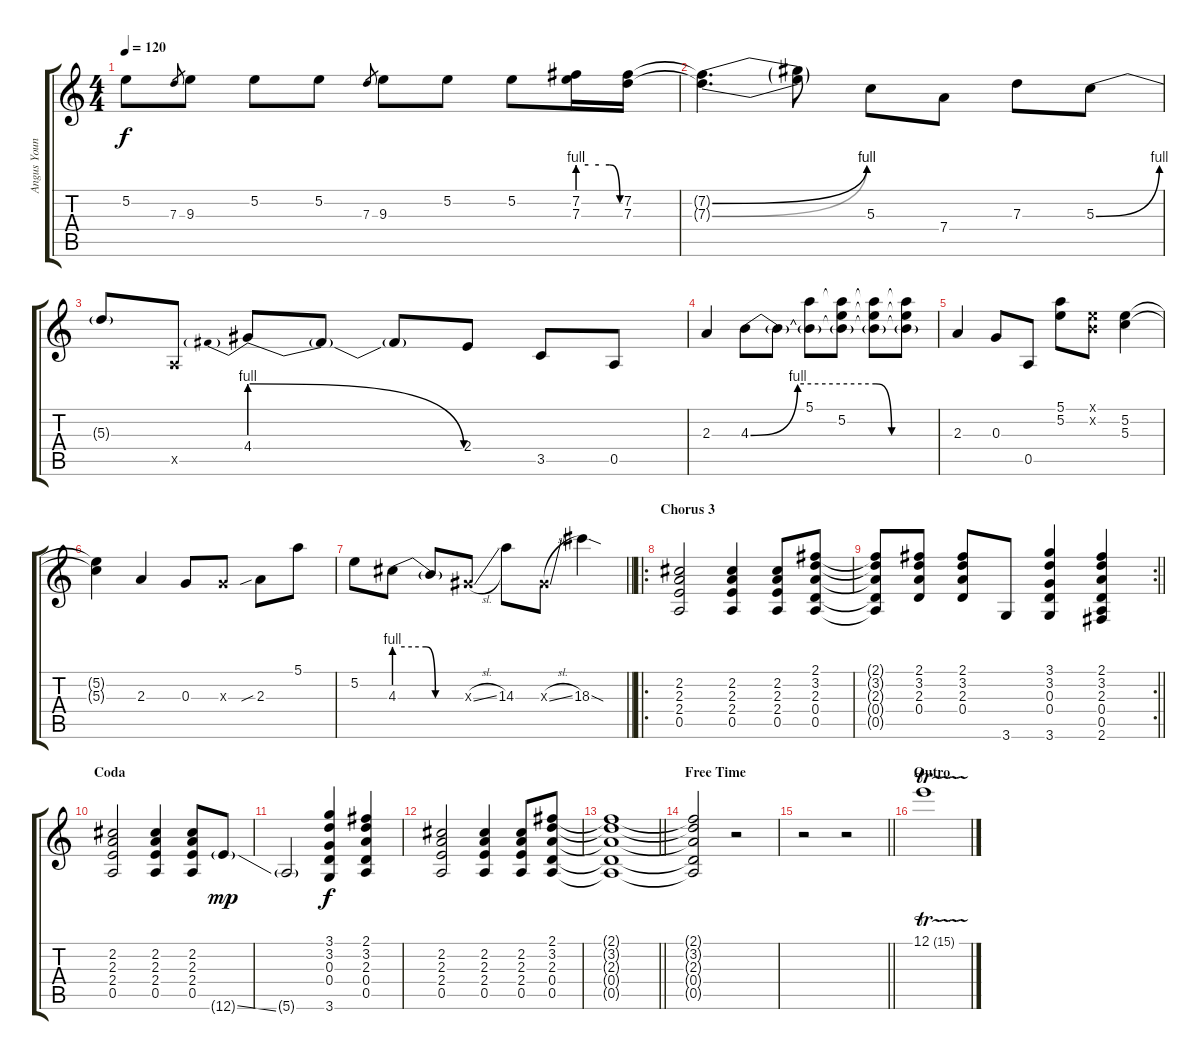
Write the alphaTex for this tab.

\track ("Angus Young" "Angus Youn") {instrument distortionguitar bank 5}
\staff {score tabs}
\tuning (E4 B3 G3 D3 A2 E2) {hide}
\ts (4 4)
\tempo 120
\clef g2
\ks c
5.2.8{dy f} 7.3.8{gr} 9.3.8 5.2.8 5.2.8 7.3.8{gr} 9.3.8 5.2.8 5.2.8 (7.2 7.3{be (custom 0 4 15 4 30 4 45 4 60 0)}).16 (7.2 7.3).16 |
(7.2{be (bend 0 0 60 4) t} 7.3{be (bend 0 0 60 4) t}).4{d} (7.2{t} 7.3{t}).8 5.3.8 7.4.8 7.3.8 5.3{be (bend 0 0 60 4)}.8 |
5.3{t}.8 0.5{x}.8 4.4{be (prebendrelease 0 4 60 0)}.8 4.4{t}.8 4.4{t}.8 2.4.8 3.5.8 0.5.8 |
2.3.4 4.3{be (custom 0 0 15 4 40 4 45 0 60 0)}.8 4.3{t}.8 (5.1 4.3{t}).8 (5.1{t} 5.2 4.3{t}).8 (5.1{t} 5.2{t} 4.3{t}).8 (5.1{t} 5.2{t} 4.3{t}).8 |
2.3.4 0.3.8 0.5.8 (5.1 5.2).8 (0.1{x} 0.2{x}).8 (5.2 5.3).4 |
(5.2{t} 5.3{t}).4 2.3.4 0.3.8 0.3{x}.8 2.3{sib}.8 5.1.8 |
\barLineRight lightlight
5.2.8 4.3{be (custom 0 4 15 4 27 4 35 0 60 0)}.8 4.3{t}.8 1.3{sl x}.8 14.3.8 1.3{sl x}.8 18.3{sod}.4 |
\ro
\section ("" "Chorus 3")
(2.2 2.3 2.4 0.5).2 (2.2 2.3 2.4 0.5).4 (2.2 2.3 2.4 0.5).8 (2.1 3.2 2.3 0.4 0.5).8 |
\rc 2
\barLineRight lightlight
(2.1{t} 3.2{t} 2.3{t} 0.4{t} 0.5{t}).8 (2.1 3.2 2.3 0.4).8 (2.1 3.2 2.3 0.4).8 3.6.8 (3.1 3.2 0.3 0.4 3.6).4 (2.1 3.2 2.3 0.4 0.5 2.6).4 |
\section ("" "Coda")
(2.2 2.3 2.4 0.5).2 (2.2 2.3 2.4 0.5).4 (2.2 2.3 2.4 0.5).8 12.6{ss g}.8{dy mp} |
5.6{g}.2 (3.1 3.2 0.3 0.4 3.6).4{dy f} (2.1 3.2 2.3 0.4 0.5).4 |
(2.2 2.3 2.4 0.5).2 (2.2 2.3 2.4 0.5).4 (2.2 2.3 2.4 0.5).8 (2.1 3.2 2.3 0.4 0.5).8 |
\barLineRight lightlight
(2.1{t} 3.2{t} 2.3{t} 0.4{t} 0.5{t}).1 |
\section ("" "Free Time")
(2.1{t} 3.2{t} 2.3{t} 0.4{t} 0.5{t}).2 r.2 |
\barLineRight lightlight
r.2 r.2 |
\section ("" "Outro")
12.1{tr (15 16)}.1
